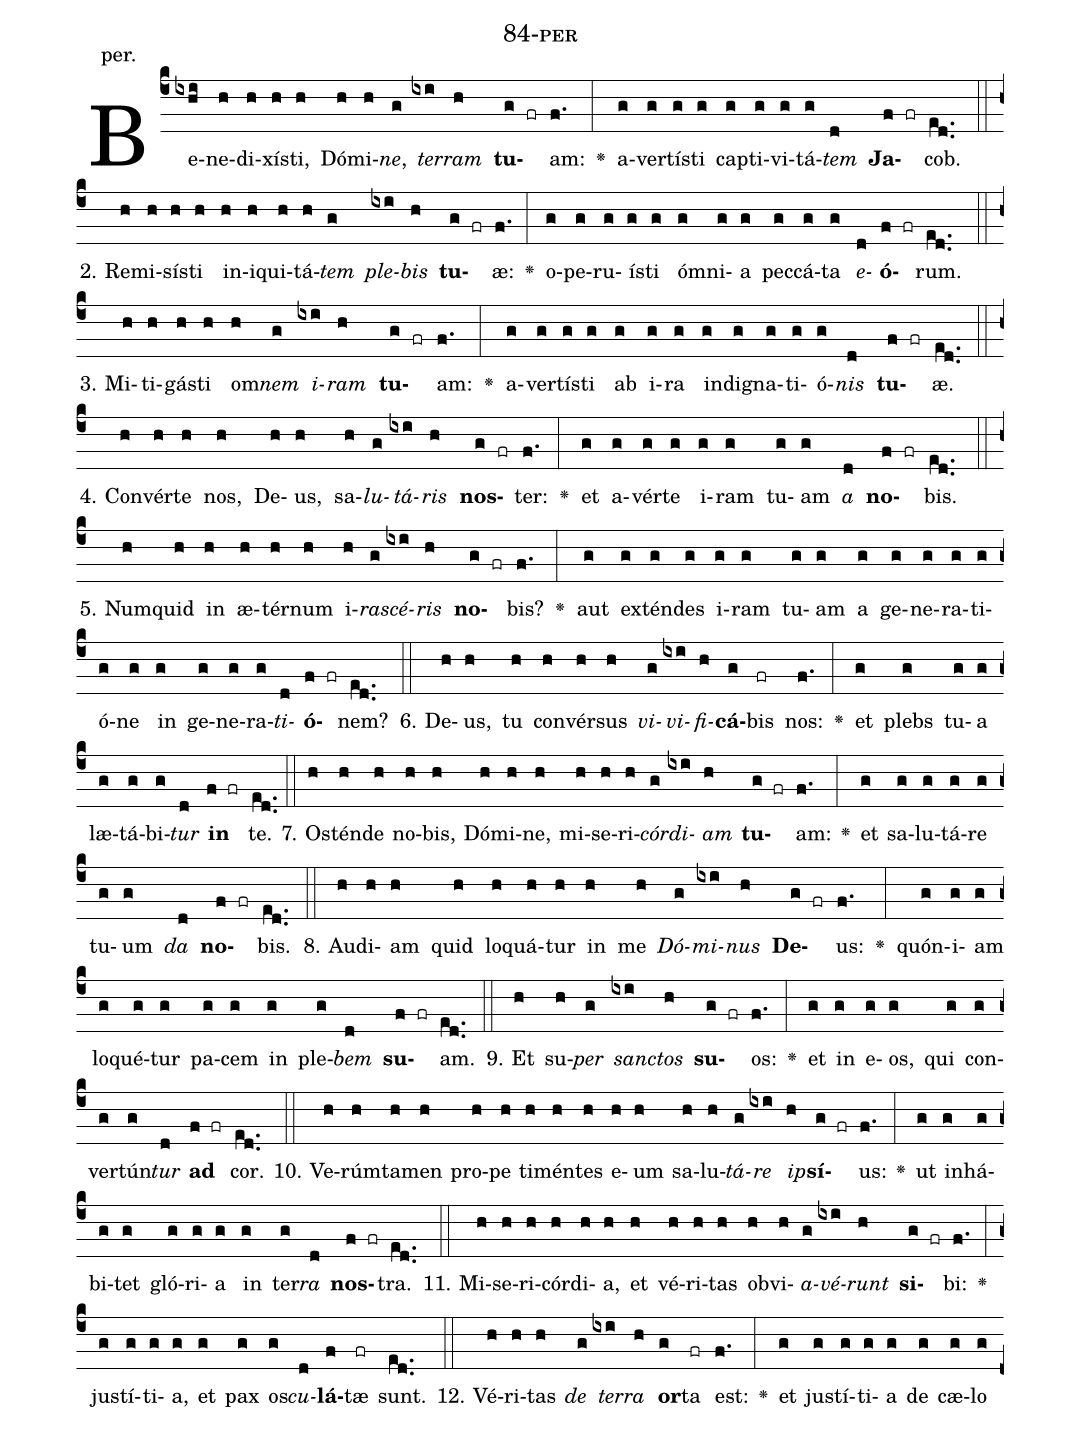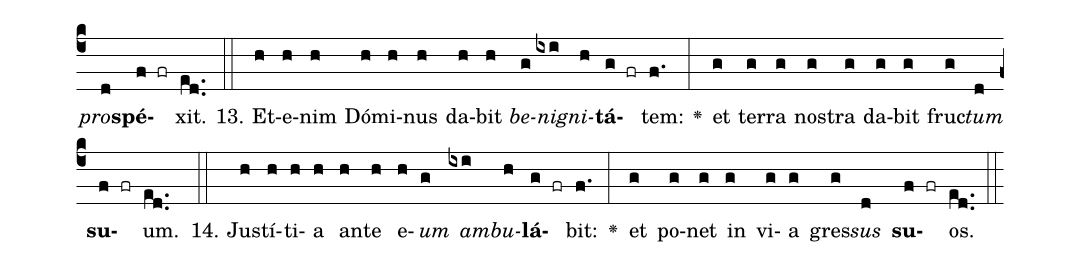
name: 84-per;
annotation: per.;
%%
(c4)Be(ixhi)ne(h)di(h)xís(h)ti,(h) Dó(h)mi(h)<i>ne</i>,(g) <i>ter</i>(ixi)<i>ram</i>(h) <b>tu</b>(g fr)am:(f.) <v>\greheightstar</v>(:) a(g)ver(g)tís(g)ti(g) cap(g)ti(g)vi(g)tá(g)<i>tem</i>(d) <b>Ja</b>(f fr)cob.(ed..) (::)
2. Re(h)mi(h)sís(h)ti(h) in(h)i(h)qui(h)tá(h)<i>tem</i>(g) <i>ple</i>(ixi)<i>bis</i>(h) <b>tu</b>(g fr)æ:(f.) <v>\greheightstar</v>(:) o(g)pe(g)ru(g)ís(g)ti(g) óm(g)ni(g)a(g) pec(g)cá(g)ta(g) <i>e</i>(d)<b>ó</b>(f fr)rum.(ed..) (::)
3. Mi(h)ti(h)gás(h)ti(h) om(h)<i>nem</i>(g) <i>i</i>(ixi)<i>ram</i>(h) <b>tu</b>(g fr)am:(f.) <v>\greheightstar</v>(:) a(g)ver(g)tís(g)ti(g) ab(g) i(g)ra(g) in(g)di(g)gna(g)ti(g)ó(g)<i>nis</i>(d) <b>tu</b>(f fr)æ.(ed..) (::)
4. Con(h)vér(h)te(h) nos,(h) De(h)us,(h) sa(h)<i>lu</i>(g)<i>tá</i>(ixi)<i>ris</i>(h) <b>nos</b>(g fr)ter:(f.) <v>\greheightstar</v>(:) et(g) a(g)vér(g)te(g) i(g)ram(g) tu(g)am(g) <i>a</i>(d) <b>no</b>(f fr)bis.(ed..) (::)
5. Num(h)quid(h) in(h) æ(h)tér(h)num(h) i(h)<i>ra</i>(g)<i>scé</i>(ixi)<i>ris</i>(h) <b>no</b>(g fr)bis?(f.) <v>\greheightstar</v>(:) aut(g) ex(g)tén(g)des(g) i(g)ram(g) tu(g)am(g) a(g) ge(g)ne(g)ra(g)ti(g)ó(g)ne(g) in(g) ge(g)ne(g)ra(g)<i>ti</i>(d)<b>ó</b>(f fr)nem?(ed..) (::)
6. De(h)us,(h) tu(h) con(h)vér(h)sus(h) <i>vi</i>(g)<i>vi</i>(ixi)<i>fi</i>(h)<b>cá</b>(g)bis(fr) nos:(f.) <v>\greheightstar</v>(:) et(g) plebs(g) tu(g)a(g) læ(g)tá(g)bi(g)<i>tur</i>(d) <b>in</b>(f fr) te.(ed..) (::)
7. Os(h)tén(h)de(h) no(h)bis,(h) Dó(h)mi(h)ne,(h) mi(h)se(h)ri(h)<i>cór</i>(g)<i>di</i>(ixi)<i>am</i>(h) <b>tu</b>(g fr)am:(f.) <v>\greheightstar</v>(:) et(g) sa(g)lu(g)tá(g)re(g) tu(g)um(g) <i>da</i>(d) <b>no</b>(f fr)bis.(ed..) (::)
8. Au(h)di(h)am(h) quid(h) lo(h)quá(h)tur(h) in(h) me(h) <i>Dó</i>(g)<i>mi</i>(ixi)<i>nus</i>(h) <b>De</b>(g fr)us:(f.) <v>\greheightstar</v>(:) quón(g)i(g)am(g) lo(g)qué(g)tur(g) pa(g)cem(g) in(g) ple(g)<i>bem</i>(d) <b>su</b>(f fr)am.(ed..) (::)
9. Et(h) su(h)<i>per</i>(g) <i>sanc</i>(ixi)<i>tos</i>(h) <b>su</b>(g fr)os:(f.) <v>\greheightstar</v>(:) et(g) in(g) e(g)os,(g) qui(g) con(g)ver(g)tún(g)<i>tur</i>(d) <b>ad</b>(f fr) cor.(ed..) (::)
10. Ve(h)rúm(h)ta(h)men(h) pro(h)pe(h) ti(h)mén(h)tes(h) e(h)um(h) sa(h)lu(h)<i>tá</i>(g)<i>re</i>(ixi) <i>ip</i>(h)<b>sí</b>(g fr)us:(f.) <v>\greheightstar</v>(:) ut(g) in(g)há(g)bi(g)tet(g) gló(g)ri(g)a(g) in(g) ter(g)<i>ra</i>(d) <b>nos</b>(f fr)tra.(ed..) (::)
11. Mi(h)se(h)ri(h)cór(h)di(h)a,(h) et(h) vé(h)ri(h)tas(h) ob(h)vi(h)<i>a</i>(g)<i>vé</i>(ixi)<i>runt</i>(h) <b>si</b>(g fr)bi:(f.) <v>\greheightstar</v>(:) jus(g)tí(g)ti(g)a,(g) et(g) pax(g) os(g)<i>cu</i>(d)<b>lá</b>(f)tæ(fr) sunt.(ed..) (::)
12. Vé(h)ri(h)tas(h) <i>de</i>(g) <i>ter</i>(ixi)<i>ra</i>(h) <b>or</b>(g)ta(fr) est:(f.) <v>\greheightstar</v>(:) et(g) jus(g)tí(g)ti(g)a(g) de(g) cæ(g)lo(g) <i>pro</i>(d)<b>spé</b>(f fr)xit.(ed..) (::)
13. Et(h)e(h)nim(h) Dó(h)mi(h)nus(h) da(h)bit(h) <i>be</i>(g)<i>ni</i>(ixi)<i>gni</i>(h)<b>tá</b>(g fr)tem:(f.) <v>\greheightstar</v>(:) et(g) ter(g)ra(g) nos(g)tra(g) da(g)bit(g) fruc(g)<i>tum</i>(d) <b>su</b>(f fr)um.(ed..) (::)
14. Jus(h)tí(h)ti(h)a(h) an(h)te(h) e(h)<i>um</i>(g) <i>am</i>(ixi)<i>bu</i>(h)<b>lá</b>(g fr)bit:(f.) <v>\greheightstar</v>(:) et(g) po(g)net(g) in(g) vi(g)a(g) gres(g)<i>sus</i>(d) <b>su</b>(f fr)os.(ed..) (::)
